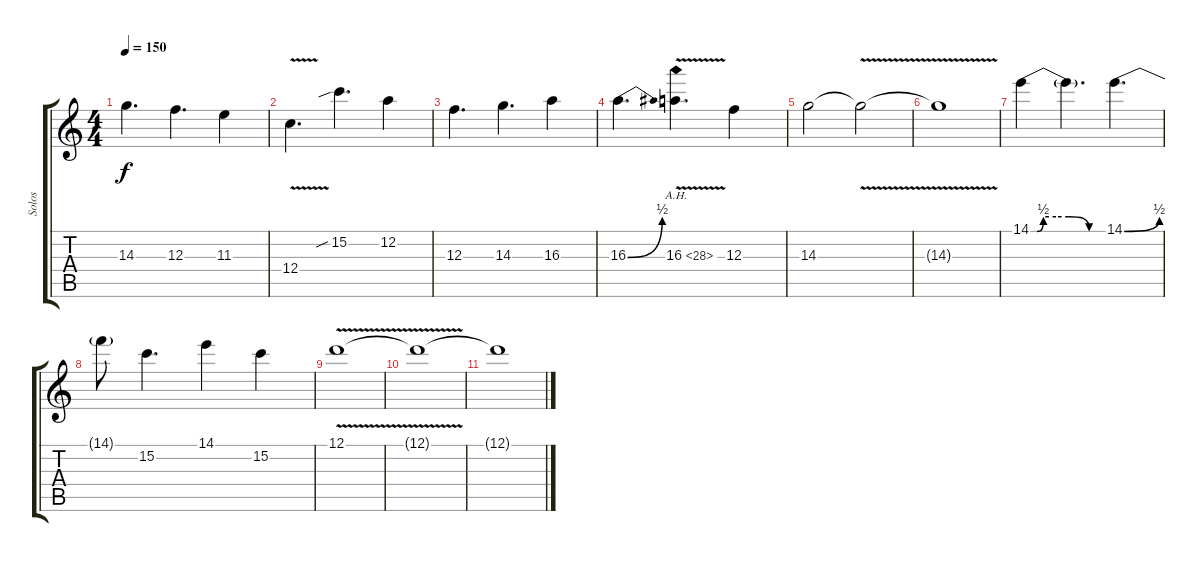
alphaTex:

\track ("Solos" "Solos") {instrument overdrivenguitar}
\staff {score tabs}
\tuning (D4 A3 F3 C3 G2 D2) {hide}
\ts (4 4)
\tempo 150
\clef g2
\ks c
14.3.4{d dy f} 12.3.4{d} 11.3.4 |
12.4{v}.4{d} 15.2{sib}.4{d} 12.2.4 |
12.3.4{d} 14.3.4{d} 16.3.4 |
16.3{be (bend 0 0 60 2)}.4{d} 16.3{ah 12 v}.4{d} 12.3.4 |
14.3.2 14.3{v t}.2 |
14.3{t}.1 |
14.1{be (custom 0 0 5 0 10 2 20 2 30 2 46 0 60 0)}.4 14.1{t}.4{d} 14.1{be (bend 0 0 60 2)}.4{d} |
14.1{t}.8 15.2.4{d} 14.1.4 15.2.4 |
12.1{v}.1 |
12.1{t}.1 |
12.1{t}.1
